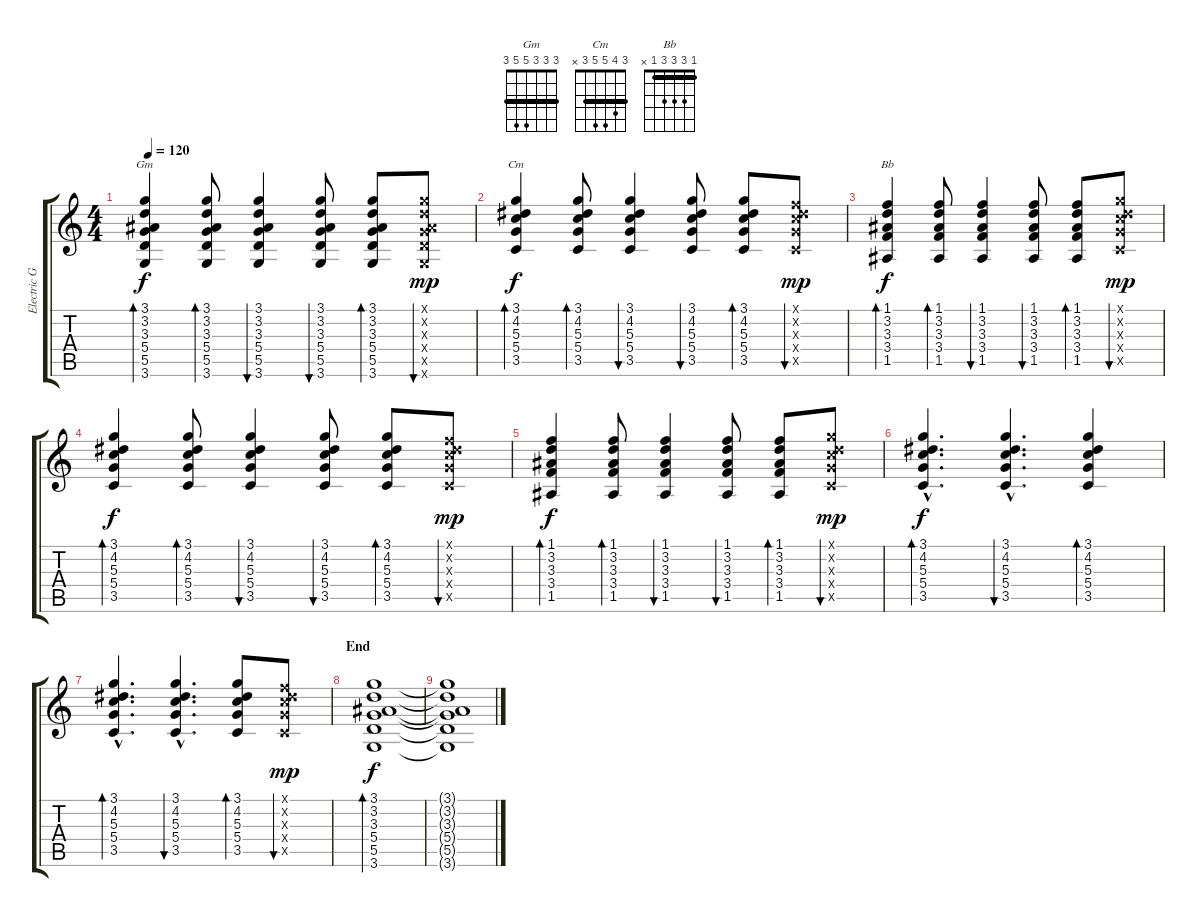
\track ("Electric Guitar" "Electric G") {instrument electricguitarclean}
\staff {score tabs}
\tuning (E4 B3 G3 D3 A2 E2) {hide}
\chord ("Gm" 3 3 3 5 5 3) {barre 3}
\chord ("Cm" 3 4 5 5 3 x) {barre 3}
\chord ("Bb" 1 3 3 3 1 x) {barre 1}
\ts (4 4)
\tempo 120
\clef g2
\ks c
(3.1 3.2 3.3 5.4 5.5 3.6).4{bd 30 ch "Gm" dy f} (3.1 3.2 3.3 5.4 5.5 3.6).8{bd 30} (3.1 3.2 3.3 5.4 5.5 3.6).4{bu 30} (3.1 3.2 3.3 5.4 5.5 3.6).8{bu 30} (3.1 3.2 3.3 5.4 5.5 3.6).8{bd 30} (3.1{x} 3.2{x} 3.3{x} 5.4{x} 5.5{x} 3.6{x}).8{bu 30 dy mp} |
(3.1 4.2 5.3 5.4 3.5).4{bd 30 ch "Cm" dy f} (3.1 4.2 5.3 5.4 3.5).8{bd 30} (3.1 4.2 5.3 5.4 3.5).4{bu 30} (3.1 4.2 5.3 5.4 3.5).8{bu 30} (3.1 4.2 5.3 5.4 3.5).8{bd 30} (1.1{x} 4.2{x} 5.3{x} 5.4{x} 3.5{x}).8{bu 30 dy mp} |
(1.1 3.2 3.3 3.4 1.5).4{bd 30 ch "Bb" dy f} (1.1 3.2 3.3 3.4 1.5).8{bd 30} (1.1 3.2 3.3 3.4 1.5).4{bu 30} (1.1 3.2 3.3 3.4 1.5).8{bu 30} (1.1 3.2 3.3 3.4 1.5).8{bd 30} (3.1{x} 3.2{x} 5.3{x} 5.4{x} 3.5{x}).8{bu 30 dy mp} |
(3.1 4.2 5.3 5.4 3.5).4{bd 30 dy f} (3.1 4.2 5.3 5.4 3.5).8{bd 30} (3.1 4.2 5.3 5.4 3.5).4{bu 30} (3.1 4.2 5.3 5.4 3.5).8{bu 30} (3.1 4.2 5.3 5.4 3.5).8{bd 30} (1.1{x} 4.2{x} 5.3{x} 5.4{x} 3.5{x}).8{bu 30 dy mp} |
(1.1 3.2 3.3 3.4 1.5).4{bd 30 dy f} (1.1 3.2 3.3 3.4 1.5).8{bd 30} (1.1 3.2 3.3 3.4 1.5).4{bu 30} (1.1 3.2 3.3 3.4 1.5).8{bu 30} (1.1 3.2 3.3 3.4 1.5).8{bd 30} (3.1{x} 3.2{x} 5.3{x} 5.4{x} 3.5{x}).8{bu 30 dy mp} |
(3.1{hac} 4.2{hac} 5.3{hac} 5.4{hac} 3.5{hac}).4{d bd 30 dy f} (3.1{hac} 4.2{hac} 5.3{hac} 5.4{hac} 3.5{hac}).4{d bu 30} (3.1 4.2 5.3 5.4 3.5).4{bd 30} |
(3.1{hac} 4.2{hac} 5.3{hac} 5.4{hac} 3.5{hac}).4{d bd 30} (3.1{hac} 4.2{hac} 5.3{hac} 5.4{hac} 3.5{hac}).4{d bu 30} (3.1 4.2 5.3 5.4 3.5).8{bd 30} (1.1{x} 4.2{x} 5.3{x} 5.4{x} 3.5{x}).8{bu 30 dy mp} |
\section ("" "End")
(3.1 3.2 3.3 5.4 5.5 3.6).1{bd 60 dy f} |
(3.1{t} 3.2{t} 3.3{t} 5.4{t} 5.5{t} 3.6{t}).1
